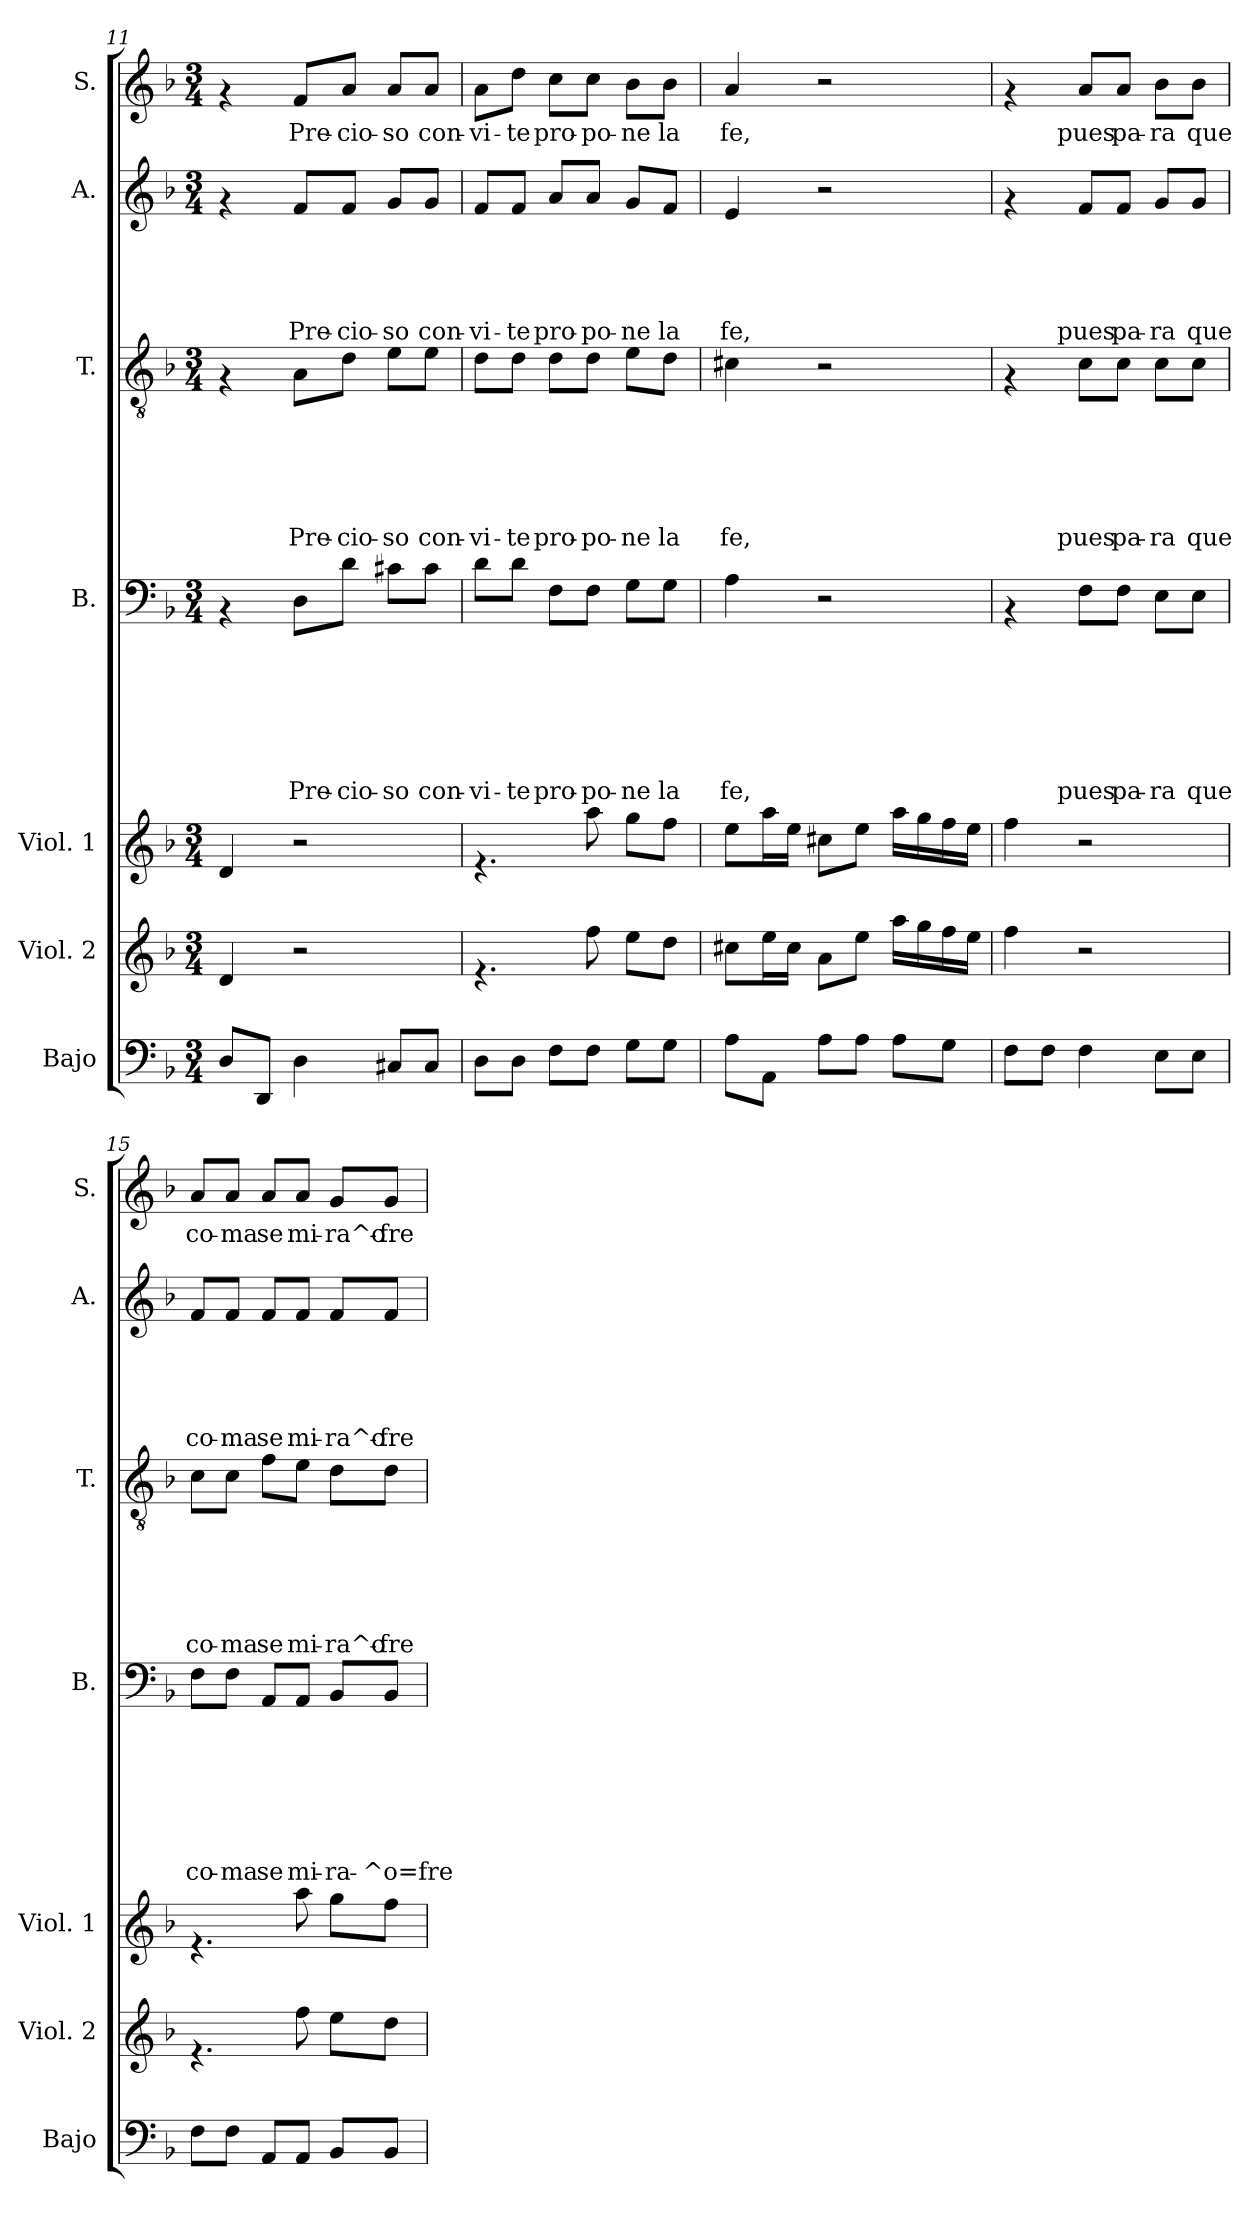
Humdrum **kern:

**kern	**kern	**kern	**kern	**text	**text	**text	**text	**text	**text	**text	**kern	**text	**text	**text	**text	**text	**text	**kern	**text	**text	**text	**text	**text	**kern	**text
*part7	*part6	*part5	*part4	*part4	*part4	*part4	*part4	*part4	*part4	*part4	*part3	*part3	*part3	*part3	*part3	*part3	*part3	*part2	*part2	*part2	*part2	*part2	*part2	*part1	*part1
*staff7	*staff6	*staff5	*staff4	*staff4	*staff4	*staff4	*staff4	*staff4	*staff4	*staff4	*staff3	*staff3	*staff3	*staff3	*staff3	*staff3	*staff3	*staff2	*staff2	*staff2	*staff2	*staff2	*staff2	*staff1	*staff1
*I"Bajo	*I"Viol. 2	*I"Viol. 1	*I"B.	*	*	*	*	*	*	*	*I"T.	*	*	*	*	*	*	*I"A.	*	*	*	*	*	*I"S.	*
*I'Bajo	*I'Viol. 2	*I'Viol. 1	*I'B.	*	*	*	*	*	*	*	*I'T.	*	*	*	*	*	*	*I'A.	*	*	*	*	*	*I'S.	*
!!LO:PB:g=z
*clefF4	*clefG2	*clefG2	*clefF4	*	*	*	*	*	*	*	*clefGv2	*	*	*	*	*	*	*clefG2	*	*	*	*	*	*clefG2	*
*ITrd7c12	*	*	*	*	*	*	*	*	*	*	*	*	*	*	*	*	*	*	*	*	*	*	*	*	*
*k[b-]	*k[b-]	*k[b-]	*k[b-]	*	*	*	*	*	*	*	*k[b-]	*	*	*	*	*	*	*k[b-]	*	*	*	*	*	*k[b-]	*
*F:	*F:	*F:	*F:	*	*	*	*	*	*	*	*F:	*	*	*	*	*	*	*F:	*	*	*	*	*	*F:	*
*M3/4	*M3/4	*M3/4	*M3/4	*	*	*	*	*	*	*	*M3/4	*	*	*	*	*	*	*M3/4	*	*	*	*	*	*M3/4	*
=11	=11	=11	=11	=11	=11	=11	=11	=11	=11	=11	=11	=11	=11	=11	=11	=11	=11	=11	=11	=11	=11	=11	=11	=11	=11
8DD/L	4d/	4d/	4rAA	.	.	.	.	.	.	.	4rF	.	.	.	.	.	.	4rf	.	.	.	.	.	4rf	.
8DDD/J	.	.	.	.	.	.	.	.	.	.	.	.	.	.	.	.	.	.	.	.	.	.	.	.	.
!	!	!	!	!	!	!	!	!	!	!LO:LY:b	!	!	!	!	!	!	!LO:LY:b	!	!	!	!	!	!LO:LY:b	!	!LO:LY:b
4DD\	2r	2r	8D\L	.	.	.	.	.	.	Pre-	8A\L	.	.	.	.	.	Pre-	8f/L	.	.	.	.	Pre-	8f/L	Pre-
!	!	!	!	!	!	!	!	!	!	!LO:LY:b	!	!	!	!	!	!	!LO:LY:b	!	!	!	!	!	!LO:LY:b	!	!LO:LY:b
.	.	.	8d\J	.	.	.	.	.	.	-cio-	8d\J	.	.	.	.	.	-cio-	8f/J	.	.	.	.	-cio-	8a/J	-cio-
!	!	!	!	!	!	!	!	!	!	!LO:LY:b	!	!	!	!	!	!	!LO:LY:b	!	!	!	!	!	!LO:LY:b	!	!LO:LY:b
8CC#X/L	.	.	8c#X\L	.	.	.	.	.	.	-so	8e\L	.	.	.	.	.	-so	8g/L	.	.	.	.	-so	8a/L	-so
!	!	!	!	!	!	!	!	!	!	!LO:LY:b	!	!	!	!	!	!	!LO:LY:b	!	!	!	!	!	!LO:LY:b	!	!LO:LY:b
8CC#/J	.	.	8c#\J	.	.	.	.	.	.	con-	8e\J	.	.	.	.	.	con-	8g/J	.	.	.	.	con-	8a/J	con-
=12	=12	=12	=12	=12	=12	=12	=12	=12	=12	=12	=12	=12	=12	=12	=12	=12	=12	=12	=12	=12	=12	=12	=12	=12	=12
!	!	!	!	!	!	!	!	!	!	!LO:LY:b	!	!	!	!	!	!	!LO:LY:b	!	!	!	!	!	!LO:LY:b	!	!LO:LY:b
8DD\L	4.rf	4.rf	8d\L	.	.	.	.	.	.	-vi-	8d\L	.	.	.	.	.	-vi-	8f/L	.	.	.	.	-vi-	8a\L	-vi-
!	!	!	!	!	!	!	!	!	!	!LO:LY:b	!	!	!	!	!	!	!LO:LY:b	!	!	!	!	!	!LO:LY:b	!	!LO:LY:b
8DD\J	.	.	8d\J	.	.	.	.	.	.	-te	8d\J	.	.	.	.	.	-te	8f/J	.	.	.	.	-te	8dd\J	-te
!	!	!	!	!	!	!	!	!	!	!LO:LY:b	!	!	!	!	!	!	!LO:LY:b	!	!	!	!	!	!LO:LY:b	!	!LO:LY:b
8FF\L	.	.	8F\L	.	.	.	.	.	.	pro-	8d\L	.	.	.	.	.	pro-	8a/L	.	.	.	.	pro-	8cc\L	pro-
!	!	!	!	!	!	!	!	!	!	!LO:LY:b	!	!	!	!	!	!	!LO:LY:b	!	!	!	!	!	!LO:LY:b	!	!LO:LY:b
8FF\J	8ff\	8aa\	8F\J	.	.	.	.	.	.	-po-	8d\J	.	.	.	.	.	-po-	8a/J	.	.	.	.	-po-	8cc\J	-po-
!	!	!	!	!	!	!	!	!	!	!LO:LY:b	!	!	!	!	!	!	!LO:LY:b	!	!	!	!	!	!LO:LY:b	!	!LO:LY:b
8GG\L	8ee\L	8gg\L	8G\L	.	.	.	.	.	.	-ne	8e\L	.	.	.	.	.	-ne	8g/L	.	.	.	.	-ne	8b-\L	-ne
!	!	!	!	!	!	!	!	!	!	!LO:LY:b	!	!	!	!	!	!	!LO:LY:b	!	!	!	!	!	!LO:LY:b	!	!LO:LY:b
8GG\J	8dd\J	8ff\J	8G\J	.	.	.	.	.	.	la	8d\J	.	.	.	.	.	la	8f/J	.	.	.	.	la	8b-\J	la
=13	=13	=13	=13	=13	=13	=13	=13	=13	=13	=13	=13	=13	=13	=13	=13	=13	=13	=13	=13	=13	=13	=13	=13	=13	=13
!	!	!	!	!	!	!	!	!	!	!LO:LY:b	!	!	!	!	!	!	!LO:LY:b	!	!	!	!	!	!LO:LY:b	!	!LO:LY:b
8AA\L	8cc#X\L	8ee\L	4A\	.	.	.	.	.	.	fe,	4c#X\	.	.	.	.	.	fe,	4e/	.	.	.	.	fe,	4a/	fe,
8AAA\J	16ee\L	16aa\L	.	.	.	.	.	.	.	.	.	.	.	.	.	.	.	.	.	.	.	.	.	.	.
.	16cc#\JJ	16ee\JJ	.	.	.	.	.	.	.	.	.	.	.	.	.	.	.	.	.	.	.	.	.	.	.
8AA\L	8a\L	8cc#X\L	2r	.	.	.	.	.	.	.	2r	.	.	.	.	.	.	2r	.	.	.	.	.	2r	.
8AA\J	8ee\J	8ee\J	.	.	.	.	.	.	.	.	.	.	.	.	.	.	.	.	.	.	.	.	.	.	.
8AA\L	16aa\LL	16aa\LL	.	.	.	.	.	.	.	.	.	.	.	.	.	.	.	.	.	.	.	.	.	.	.
.	16gg\	16gg\	.	.	.	.	.	.	.	.	.	.	.	.	.	.	.	.	.	.	.	.	.	.	.
8GG\J	16ff\	16ff\	.	.	.	.	.	.	.	.	.	.	.	.	.	.	.	.	.	.	.	.	.	.	.
.	16ee\JJ	16ee\JJ	.	.	.	.	.	.	.	.	.	.	.	.	.	.	.	.	.	.	.	.	.	.	.
=14	=14	=14	=14	=14	=14	=14	=14	=14	=14	=14	=14	=14	=14	=14	=14	=14	=14	=14	=14	=14	=14	=14	=14	=14	=14
8FF\L	4ff\	4ff\	4rAA	.	.	.	.	.	.	.	4rF	.	.	.	.	.	.	4rf	.	.	.	.	.	4rf	.
8FF\J	.	.	.	.	.	.	.	.	.	.	.	.	.	.	.	.	.	.	.	.	.	.	.	.	.
!	!	!	!	!	!	!	!	!	!	!LO:LY:b	!	!	!	!	!	!	!LO:LY:b	!	!	!	!	!	!LO:LY:b	!	!LO:LY:b
4FF\	2r	2r	8F\L	.	.	.	.	.	.	pues	8c\L	.	.	.	.	.	pues	8f/L	.	.	.	.	pues	8a/L	pues
!	!	!	!	!	!	!	!	!	!	!LO:LY:b	!	!	!	!	!	!	!LO:LY:b	!	!	!	!	!	!LO:LY:b	!	!LO:LY:b
.	.	.	8F\J	.	.	.	.	.	.	pa-	8c\J	.	.	.	.	.	pa-	8f/J	.	.	.	.	pa-	8a/J	pa-
!	!	!	!	!	!	!	!	!	!	!LO:LY:b	!	!	!	!	!	!	!LO:LY:b	!	!	!	!	!	!LO:LY:b	!	!LO:LY:b
8EE\L	.	.	8E\L	.	.	.	.	.	.	-ra	8c\L	.	.	.	.	.	-ra	8g/L	.	.	.	.	-ra	8b-\L	-ra
!	!	!	!	!	!	!	!	!	!	!LO:LY:b	!	!	!	!	!	!	!LO:LY:b	!	!	!	!	!	!LO:LY:b	!	!LO:LY:b
8EE\J	.	.	8E\J	.	.	.	.	.	.	que	8c\J	.	.	.	.	.	que	8g/J	.	.	.	.	que	8b-\J	que
!!LO:LB:g=z
=15	=15	=15	=15	=15	=15	=15	=15	=15	=15	=15	=15	=15	=15	=15	=15	=15	=15	=15	=15	=15	=15	=15	=15	=15	=15
!	!	!	!	!	!	!	!	!	!	!LO:LY:b	!	!	!	!	!	!	!LO:LY:b	!	!	!	!	!	!LO:LY:b	!	!LO:LY:b
8FF\L	4.rf	4.rf	8F\L	.	.	.	.	.	.	co-	8c\L	.	.	.	.	.	co-	8f/L	.	.	.	.	co-	8a/L	co-
!	!	!	!	!	!	!	!	!	!	!LO:LY:b	!	!	!	!	!	!	!LO:LY:b	!	!	!	!	!	!LO:LY:b	!	!LO:LY:b
8FF\J	.	.	8F\J	.	.	.	.	.	.	-ma	8c\J	.	.	.	.	.	-ma	8f/J	.	.	.	.	-ma	8a/J	-ma
!	!	!	!	!	!	!	!	!	!	!LO:LY:b	!	!	!	!	!	!	!LO:LY:b	!	!	!	!	!	!LO:LY:b	!	!LO:LY:b
8AAA/L	.	.	8AA/L	.	.	.	.	.	.	se	8f\L	.	.	.	.	.	se	8f/L	.	.	.	.	se	8a/L	se
!	!	!	!	!	!	!	!	!	!	!LO:LY:b	!	!	!	!	!	!	!LO:LY:b	!	!	!	!	!	!LO:LY:b	!	!LO:LY:b
8AAA/J	8ff\	8aa\	8AA/J	.	.	.	.	.	.	mi-	8e\J	.	.	.	.	.	mi-	8f/J	.	.	.	.	mi-	8a/J	mi-
!	!	!	!	!	!	!	!	!	!	!LO:LY:b	!	!	!	!	!	!	!LO:LY:b	!	!	!	!	!	!LO:LY:b	!	!LO:LY:b
8BBB-/L	8ee\L	8gg\L	8BB-/L	.	.	.	.	.	.	-ra-	8d\L	.	.	.	.	.	-ra^o-	8f/L	.	.	.	.	-ra^o-	8g/L	-ra^o-
!	!	!	!	!	!	!	!	!	!	!LO:LY:b	!	!	!	!	!	!	!LO:LY:b	!	!	!	!	!	!LO:LY:b	!	!LO:LY:b
8BBB-/J	8dd\J	8ff\J	8BB-/J	.	.	.	.	.	.	-^o=fre-	8d\J	.	.	.	.	.	-fre-	8f/J	.	.	.	.	-fre-	8g/J	-fre-
=	=	=	=	=	=	=	=	=	=	=	=	=	=	=	=	=	=	=	=	=	=	=	=	=	=
*-	*-	*-	*-	*-	*-	*-	*-	*-	*-	*-	*-	*-	*-	*-	*-	*-	*-	*-	*-	*-	*-	*-	*-	*-	*-
